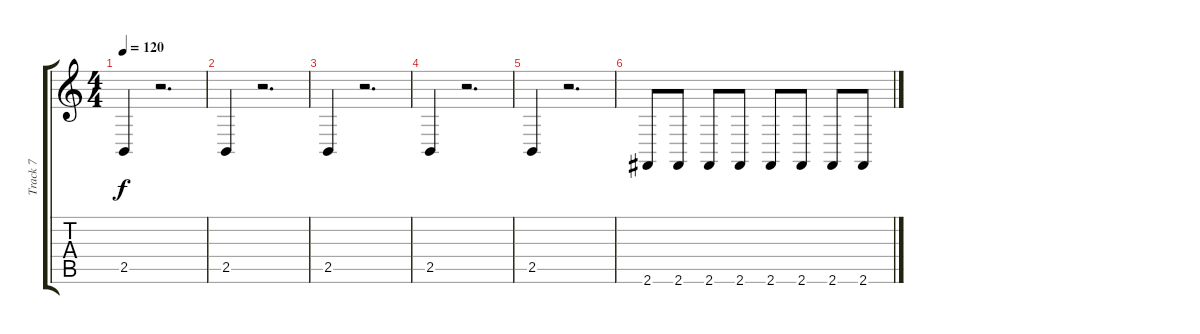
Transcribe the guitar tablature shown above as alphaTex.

\track ("Track 7" "Track 7") {instrument timpani}
\staff {score tabs}
\tuning (E4 B3 G3 D3 A2 E2) {hide}
\ts (4 4)
\tempo 120
\clef g2
\ks c
2.5.4{dy f} r.2{d} |
2.5.4 r.2{d} |
2.5.4 r.2{d} |
2.5.4 r.2{d} |
2.5.4 r.2{d} |
2.6.8 2.6.8 2.6.8 2.6.8 2.6.8 2.6.8 2.6.8 2.6.8
